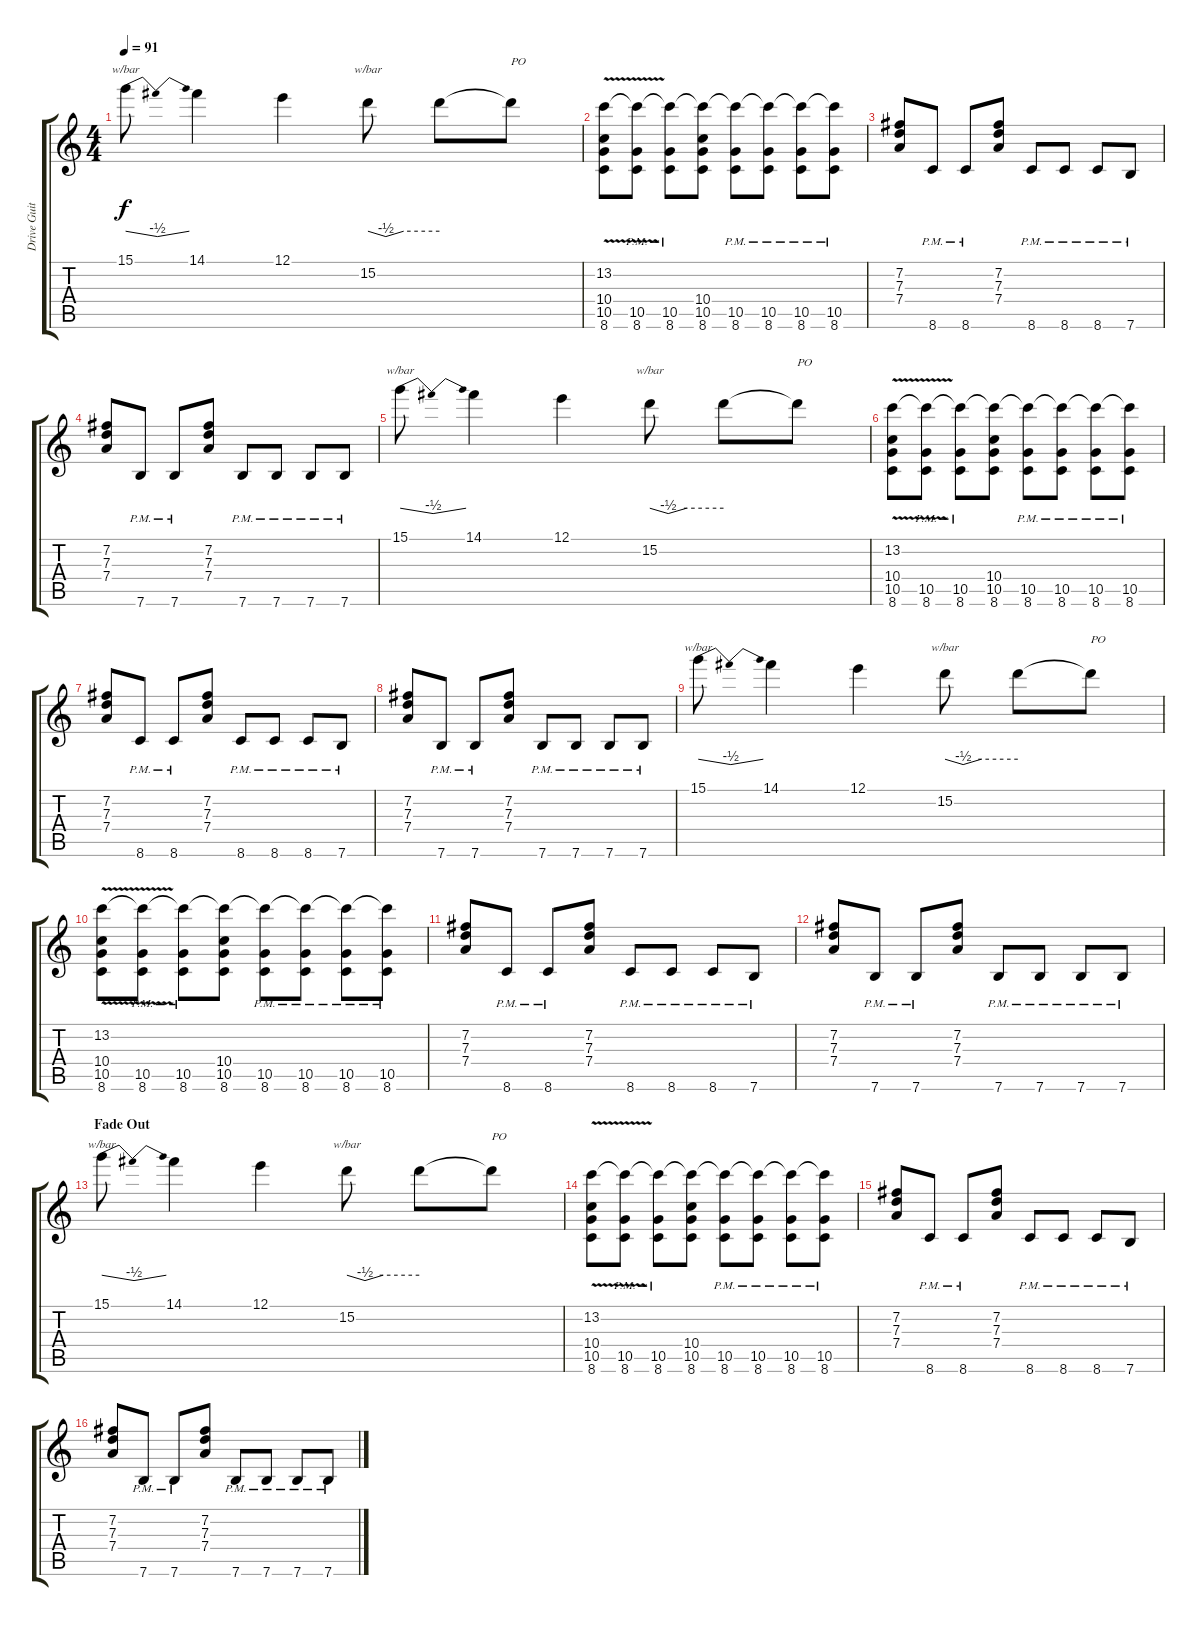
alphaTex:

\track ("Drive Guitar" "Drive Guit") {instrument distortionguitar}
\staff {score tabs}
\tuning (E4 B3 G3 D3 A2 E2) {hide}
\ts (4 4)
\tempo 91
\clef g2
\ks c
15.1.8{tbe (dip default 0 0 30 -2 60 0) dy f} 14.1.4 12.1.4 15.2.8{tbe (custom default 0 0 15 -2 30 0 60 0)} 15.2{t}.8 15.2{t}.8{txt "PO"} |
(13.2{v} 10.4 10.5 8.6).8 (13.2{t} 10.5{pm} 8.6{pm}).8 (13.2{t} 10.5{pm} 8.6{pm}).8 (13.2{t} 10.4 10.5 8.6).8 (13.2{t} 10.5{pm} 8.6{pm}).8 (13.2{t} 10.5{pm} 8.6{pm}).8 (13.2{t} 10.5{pm} 8.6{pm}).8 (13.2{t} 10.5{pm} 8.6{pm}).8 |
(7.2 7.3 7.4).8 8.6{pm}.8 8.6{pm}.8 (7.2 7.3 7.4).8 8.6{pm}.8 8.6{pm}.8 8.6{pm}.8 7.6{pm}.8 |
(7.2 7.3 7.4).8 7.6{pm}.8 7.6{pm}.8 (7.2 7.3 7.4).8 7.6{pm}.8 7.6{pm}.8 7.6{pm}.8 7.6{pm}.8 |
15.1.8{tbe (dip default 0 0 30 -2 60 0)} 14.1.4 12.1.4 15.2.8{tbe (custom default 0 0 15 -2 30 0 60 0)} 15.2{t}.8 15.2{t}.8{txt "PO"} |
(13.2{v} 10.4 10.5 8.6).8 (13.2{t} 10.5{pm} 8.6{pm}).8 (13.2{t} 10.5{pm} 8.6{pm}).8 (13.2{t} 10.4 10.5 8.6).8 (13.2{t} 10.5{pm} 8.6{pm}).8 (13.2{t} 10.5{pm} 8.6{pm}).8 (13.2{t} 10.5{pm} 8.6{pm}).8 (13.2{t} 10.5{pm} 8.6{pm}).8 |
(7.2 7.3 7.4).8 8.6{pm}.8 8.6{pm}.8 (7.2 7.3 7.4).8 8.6{pm}.8 8.6{pm}.8 8.6{pm}.8 7.6{pm}.8 |
(7.2 7.3 7.4).8 7.6{pm}.8 7.6{pm}.8 (7.2 7.3 7.4).8 7.6{pm}.8 7.6{pm}.8 7.6{pm}.8 7.6{pm}.8 |
15.1.8{tbe (dip default 0 0 30 -2 60 0)} 14.1.4 12.1.4 15.2.8{tbe (custom default 0 0 15 -2 30 0 60 0)} 15.2{t}.8 15.2{t}.8{txt "PO"} |
(13.2{v} 10.4 10.5 8.6).8 (13.2{t} 10.5{pm} 8.6{pm}).8 (13.2{t} 10.5{pm} 8.6{pm}).8 (13.2{t} 10.4 10.5 8.6).8 (13.2{t} 10.5{pm} 8.6{pm}).8 (13.2{t} 10.5{pm} 8.6{pm}).8 (13.2{t} 10.5{pm} 8.6{pm}).8 (13.2{t} 10.5{pm} 8.6{pm}).8 |
(7.2 7.3 7.4).8 8.6{pm}.8 8.6{pm}.8 (7.2 7.3 7.4).8 8.6{pm}.8 8.6{pm}.8 8.6{pm}.8 7.6{pm}.8 |
(7.2 7.3 7.4).8 7.6{pm}.8 7.6{pm}.8 (7.2 7.3 7.4).8 7.6{pm}.8 7.6{pm}.8 7.6{pm}.8 7.6{pm}.8 |
\section ("" "Fade Out")
15.1.8{tbe (dip default 0 0 30 -2 60 0)} 14.1.4 12.1.4 15.2.8{tbe (custom default 0 0 15 -2 30 0 60 0)} 15.2{t}.8 15.2{t}.8{txt "PO"} |
(13.2{v} 10.4 10.5 8.6).8 (13.2{t} 10.5{pm} 8.6{pm}).8 (13.2{t} 10.5{pm} 8.6{pm}).8 (13.2{t} 10.4 10.5 8.6).8 (13.2{t} 10.5{pm} 8.6{pm}).8 (13.2{t} 10.5{pm} 8.6{pm}).8 (13.2{t} 10.5{pm} 8.6{pm}).8 (13.2{t} 10.5{pm} 8.6{pm}).8 |
(7.2 7.3 7.4).8 8.6{pm}.8 8.6{pm}.8 (7.2 7.3 7.4).8 8.6{pm}.8 8.6{pm}.8 8.6{pm}.8 7.6{pm}.8 |
(7.2 7.3 7.4).8 7.6{pm}.8 7.6{pm}.8 (7.2 7.3 7.4).8 7.6{pm}.8 7.6{pm}.8 7.6{pm}.8 7.6{pm}.8
